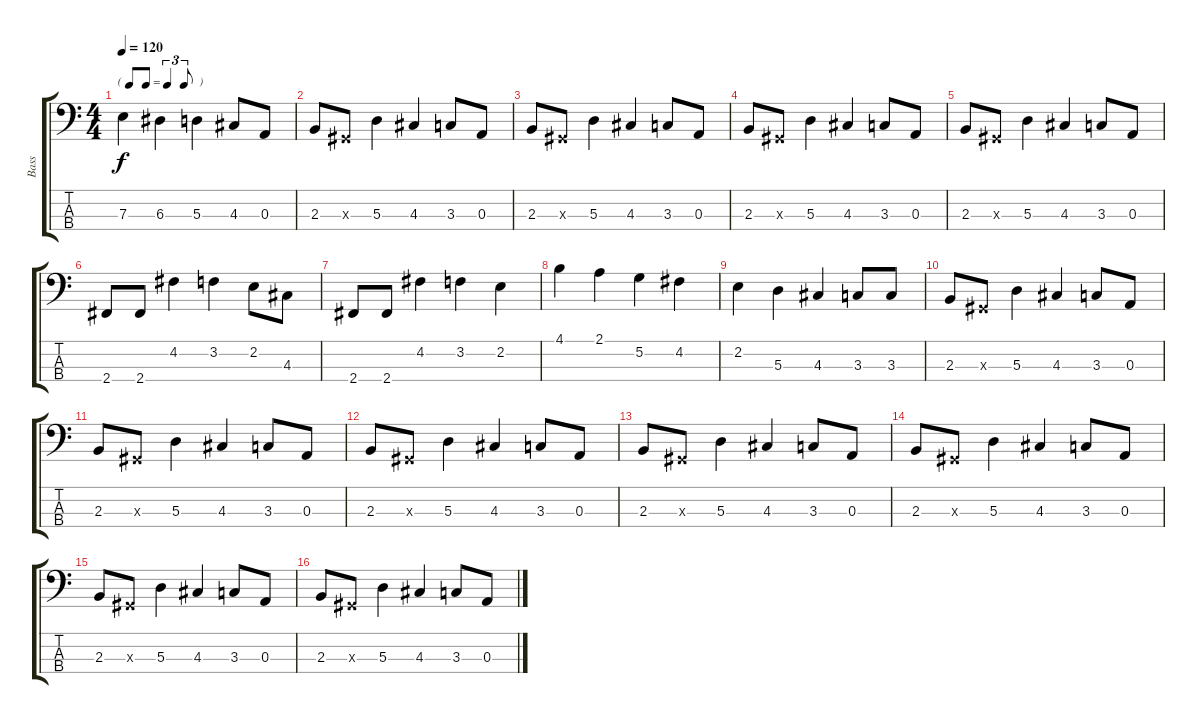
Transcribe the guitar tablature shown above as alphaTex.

\track ("Bass" "Bass") {instrument electricbassfinger}
\staff {score tabs}
\tuning (G2 D2 A1 E1) {hide}
\ts (4 4)
\tf triplet8th
\tempo 120
\clef f4
\ks c
7.3.4{dy f} 6.3.4 5.3.4 4.3.8 0.3.8 |
2.3.8 -1.3{x}.8 5.3.4 4.3.4 3.3.8 0.3.8 |
2.3.8 -1.3{x}.8 5.3.4 4.3.4 3.3.8 0.3.8 |
2.3.8 -1.3{x}.8 5.3.4 4.3.4 3.3.8 0.3.8 |
2.3.8 -1.3{x}.8 5.3.4 4.3.4 3.3.8 0.3.8 |
2.4.8 2.4.8 4.2.4 3.2.4 2.2.8 4.3.8 |
2.4.8 2.4.8 4.2.4 3.2.4 2.2.4 |
4.1.4 2.1.4 5.2.4 4.2.4 |
2.2.4 5.3.4 4.3.4 3.3.8 3.3.8 |
2.3.8 -1.3{x}.8 5.3.4 4.3.4 3.3.8 0.3.8 |
2.3.8 -1.3{x}.8 5.3.4 4.3.4 3.3.8 0.3.8 |
2.3.8 -1.3{x}.8 5.3.4 4.3.4 3.3.8 0.3.8 |
2.3.8 -1.3{x}.8 5.3.4 4.3.4 3.3.8 0.3.8 |
2.3.8 -1.3{x}.8 5.3.4 4.3.4 3.3.8 0.3.8 |
2.3.8 -1.3{x}.8 5.3.4 4.3.4 3.3.8 0.3.8 |
2.3.8 -1.3{x}.8 5.3.4 4.3.4 3.3.8 0.3.8
